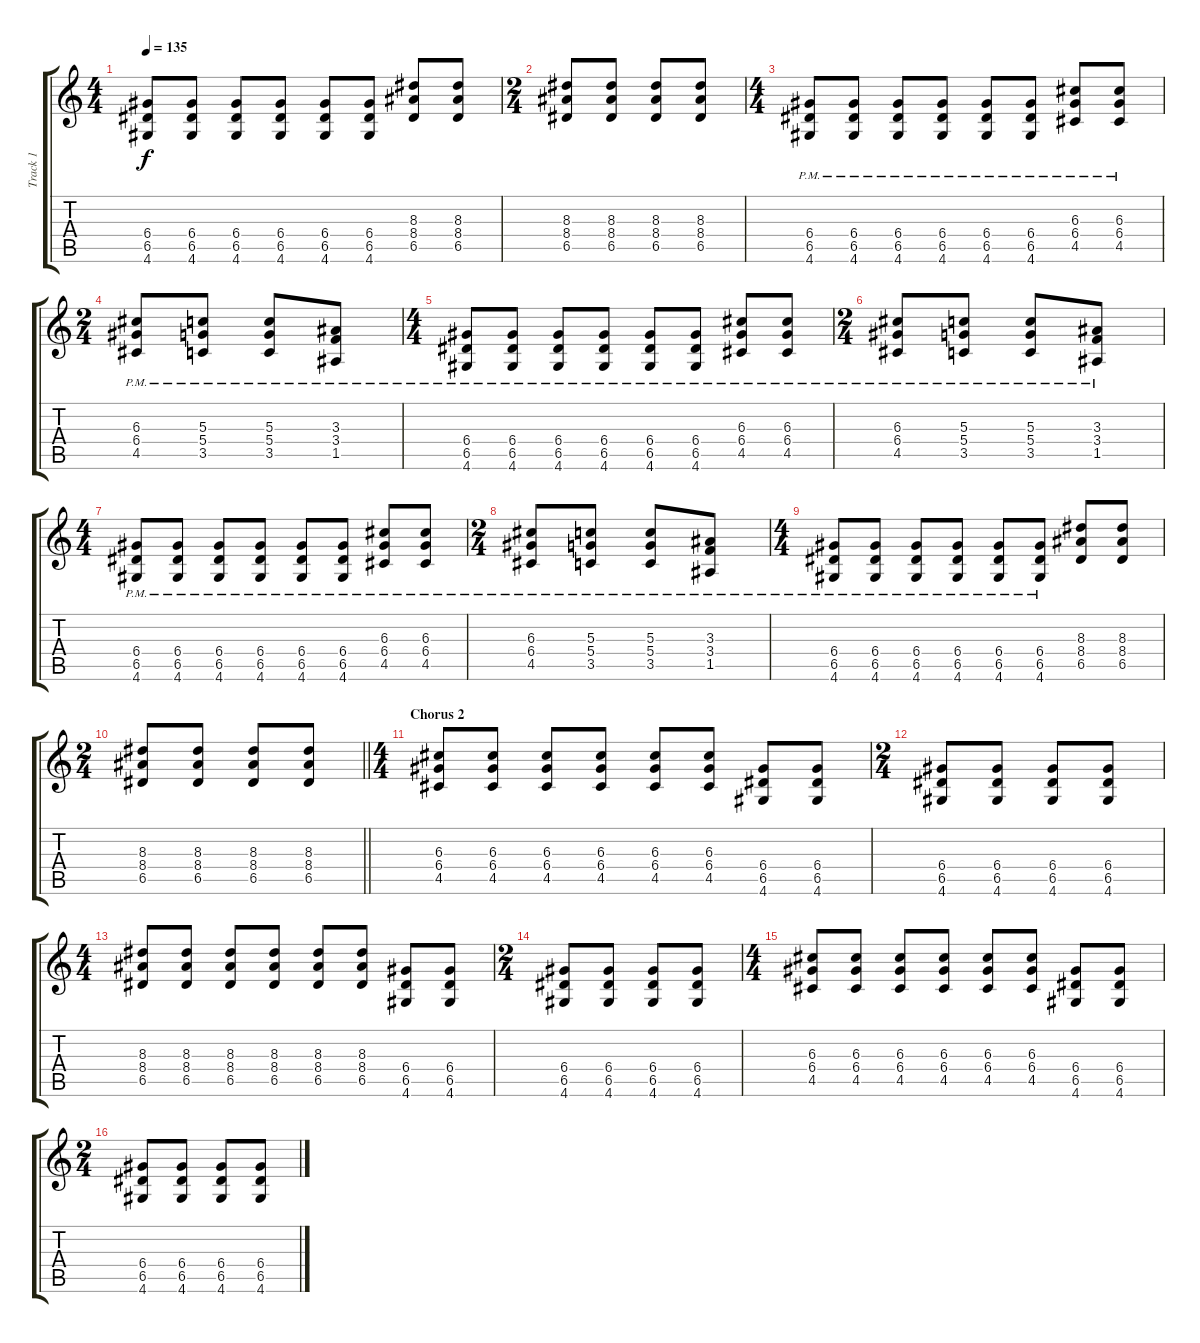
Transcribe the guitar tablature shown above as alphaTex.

\track ("Track 1" "Track 1") {instrument distortionguitar}
\staff {score tabs}
\tuning (E4 B3 G3 D3 A2 E2) {hide}
\ts (4 4)
\tempo 135
\clef g2
\ks c
(6.4 6.5 4.6).8{dy f} (6.4 6.5 4.6).8 (6.4 6.5 4.6).8 (6.4 6.5 4.6).8 (6.4 6.5 4.6).8 (6.4 6.5 4.6).8 (8.3 8.4 6.5).8 (8.3 8.4 6.5).8 |
\ts (2 4)
(8.3 8.4 6.5).8 (8.3 8.4 6.5).8 (8.3 8.4 6.5).8 (8.3 8.4 6.5).8 |
\ts (4 4)
(6.4{pm} 6.5{pm} 4.6{pm}).8 (6.4{pm} 6.5{pm} 4.6{pm}).8 (6.4{pm} 6.5{pm} 4.6{pm}).8 (6.4{pm} 6.5{pm} 4.6{pm}).8 (6.4{pm} 6.5{pm} 4.6{pm}).8 (6.4{pm} 6.5{pm} 4.6{pm}).8 (6.3{pm} 6.4{pm} 4.5{pm}).8 (6.3{pm} 6.4{pm} 4.5{pm}).8 |
\ts (2 4)
(6.3{pm} 6.4{pm} 4.5{pm}).8 (5.3{pm} 5.4{pm} 3.5{pm}).8 (5.3{pm} 5.4{pm} 3.5{pm}).8 (3.3{pm} 3.4{pm} 1.5{pm}).8 |
\ts (4 4)
(6.4{pm} 6.5{pm} 4.6{pm}).8 (6.4{pm} 6.5{pm} 4.6{pm}).8 (6.4{pm} 6.5{pm} 4.6{pm}).8 (6.4{pm} 6.5{pm} 4.6{pm}).8 (6.4{pm} 6.5{pm} 4.6{pm}).8 (6.4{pm} 6.5{pm} 4.6{pm}).8 (6.3{pm} 6.4{pm} 4.5{pm}).8 (6.3{pm} 6.4{pm} 4.5{pm}).8 |
\ts (2 4)
(6.3{pm} 6.4{pm} 4.5{pm}).8 (5.3{pm} 5.4{pm} 3.5{pm}).8 (5.3{pm} 5.4{pm} 3.5{pm}).8 (3.3{pm} 3.4{pm} 1.5{pm}).8 |
\ts (4 4)
(6.4{pm} 6.5{pm} 4.6{pm}).8 (6.4{pm} 6.5{pm} 4.6{pm}).8 (6.4{pm} 6.5{pm} 4.6{pm}).8 (6.4{pm} 6.5{pm} 4.6{pm}).8 (6.4{pm} 6.5{pm} 4.6{pm}).8 (6.4{pm} 6.5{pm} 4.6{pm}).8 (6.3{pm} 6.4{pm} 4.5{pm}).8 (6.3{pm} 6.4{pm} 4.5{pm}).8 |
\ts (2 4)
(6.3{pm} 6.4{pm} 4.5{pm}).8 (5.3{pm} 5.4{pm} 3.5{pm}).8 (5.3{pm} 5.4{pm} 3.5{pm}).8 (3.3{pm} 3.4{pm} 1.5{pm}).8 |
\ts (4 4)
(6.4{pm} 6.5{pm} 4.6{pm}).8 (6.4{pm} 6.5{pm} 4.6{pm}).8 (6.4{pm} 6.5{pm} 4.6{pm}).8 (6.4{pm} 6.5{pm} 4.6{pm}).8 (6.4{pm} 6.5{pm} 4.6{pm}).8 (6.4{pm} 6.5{pm} 4.6{pm}).8 (8.3 8.4 6.5).8 (8.3 8.4 6.5).8 |
\ts (2 4)
\barLineRight lightlight
(8.3 8.4 6.5).8 (8.3 8.4 6.5).8 (8.3 8.4 6.5).8 (8.3 8.4 6.5).8 |
\ts (4 4)
\section ("" "Chorus 2")
(6.3 6.4 4.5).8 (6.3 6.4 4.5).8 (6.3 6.4 4.5).8 (6.3 6.4 4.5).8 (6.3 6.4 4.5).8 (6.3 6.4 4.5).8 (6.4 6.5 4.6).8 (6.4 6.5 4.6).8 |
\ts (2 4)
(6.4 6.5 4.6).8 (6.4 6.5 4.6).8 (6.4 6.5 4.6).8 (6.4 6.5 4.6).8 |
\ts (4 4)
(8.3 8.4 6.5).8 (8.3 8.4 6.5).8 (8.3 8.4 6.5).8 (8.3 8.4 6.5).8 (8.3 8.4 6.5).8 (8.3 8.4 6.5).8 (6.4 6.5 4.6).8 (6.4 6.5 4.6).8 |
\ts (2 4)
(6.4 6.5 4.6).8 (6.4 6.5 4.6).8 (6.4 6.5 4.6).8 (6.4 6.5 4.6).8 |
\ts (4 4)
(6.3 6.4 4.5).8 (6.3 6.4 4.5).8 (6.3 6.4 4.5).8 (6.3 6.4 4.5).8 (6.3 6.4 4.5).8 (6.3 6.4 4.5).8 (6.4 6.5 4.6).8 (6.4 6.5 4.6).8 |
\ts (2 4)
(6.4 6.5 4.6).8 (6.4 6.5 4.6).8 (6.4 6.5 4.6).8 (6.4 6.5 4.6).8
